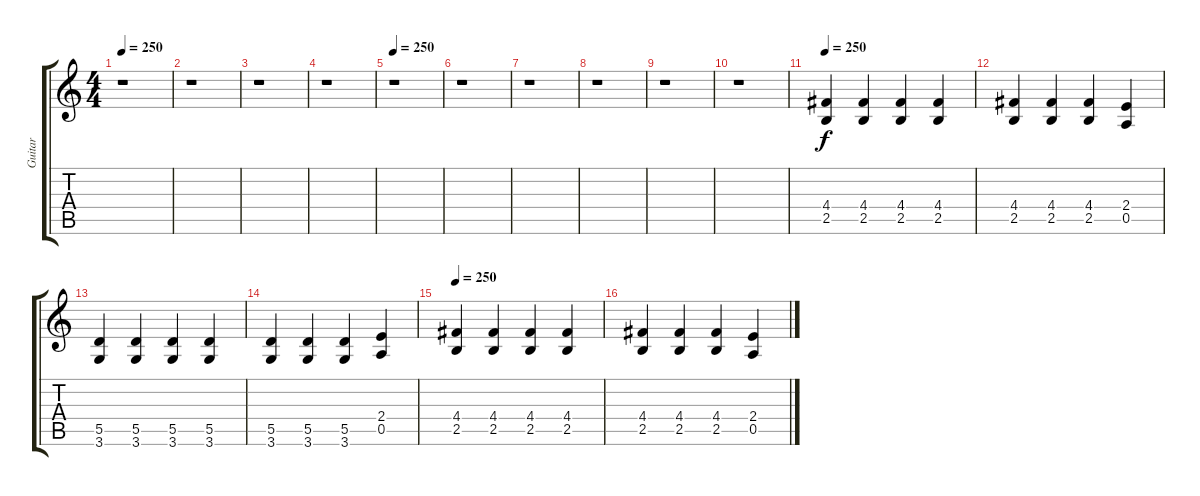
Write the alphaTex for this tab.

\track ("Guitar" "Guitar") {instrument distortionguitar}
\staff {score tabs}
\tuning (E4 B3 G3 D3 A2 E2) {hide}
\ts (4 4)
\tempo 250
\clef g2
\ks c
r.1{dy f instrument distortionguitar} |
r.1 |
r.1 |
r.1 |
\tempo 250
r.1 |
r.1 |
r.1 |
r.1 |
r.1 |
r.1 |
\tempo 250
(4.4 2.5).4 (4.4 2.5).4 (4.4 2.5).4 (4.4 2.5).4 |
(4.4 2.5).4 (4.4 2.5).4 (4.4 2.5).4 (2.4 0.5).4 |
(5.5 3.6).4 (5.5 3.6).4 (5.5 3.6).4 (5.5 3.6).4 |
(5.5 3.6).4 (5.5 3.6).4 (5.5 3.6).4 (2.4 0.5).4 |
\tempo 250
(4.4 2.5).4 (4.4 2.5).4 (4.4 2.5).4 (4.4 2.5).4 |
(4.4 2.5).4 (4.4 2.5).4 (4.4 2.5).4 (2.4 0.5).4
